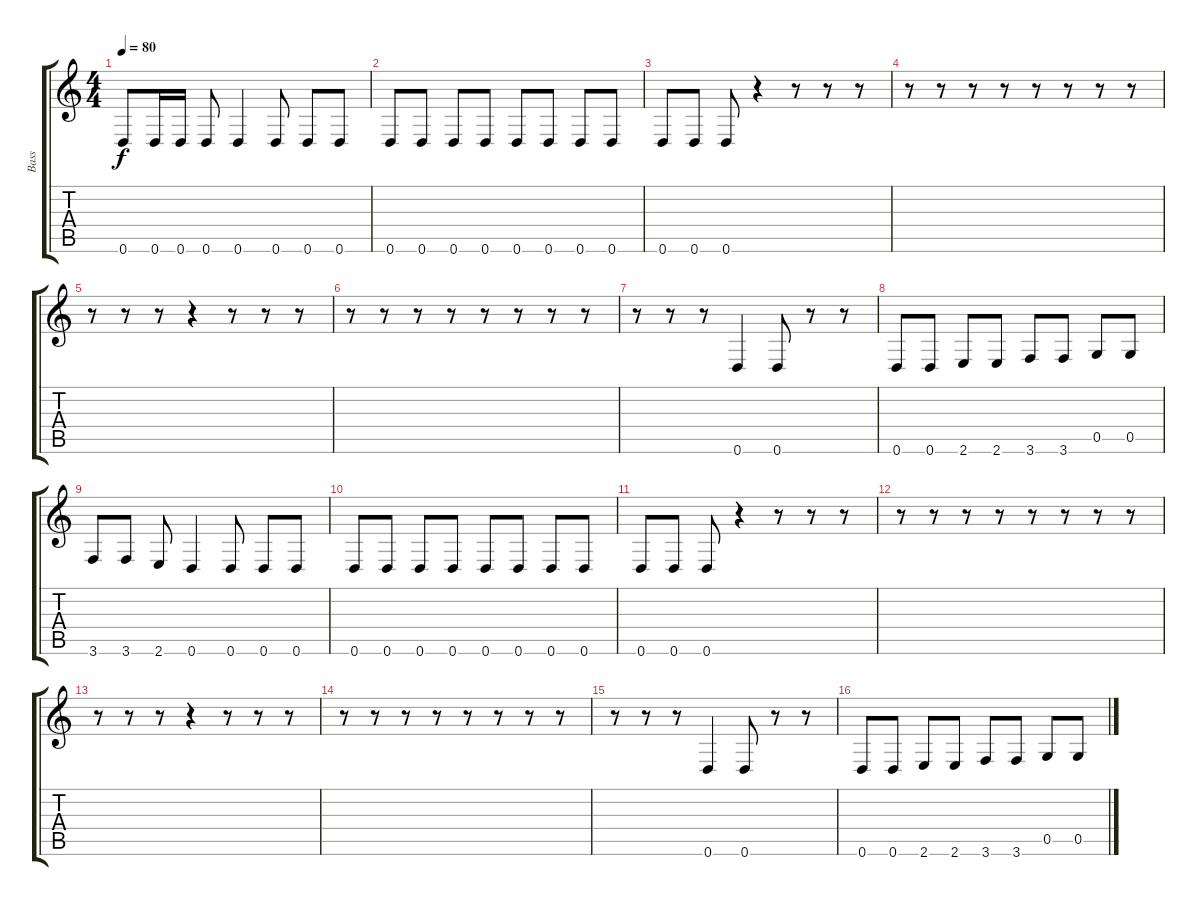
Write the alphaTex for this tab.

\track ("Bass" "Bass") {instrument electricbassfinger}
\staff {score tabs}
\tuning (D4 A3 F3 C3 G2 D2) {hide}
\ts (4 4)
\tempo 80
\clef g2
\ks c
0.6.8{dy f} 0.6.16 0.6.16 0.6.8 0.6.4 0.6.8 0.6.8 0.6.8 |
0.6.8 0.6.8 0.6.8 0.6.8 0.6.8 0.6.8 0.6.8 0.6.8 |
0.6.8 0.6.8 0.6.8 r.4 r.8 r.8 r.8 |
r.8 r.8 r.8 r.8 r.8 r.8 r.8 r.8 |
r.8 r.8 r.8 r.4 r.8 r.8 r.8 |
r.8 r.8 r.8 r.8 r.8 r.8 r.8 r.8 |
r.8 r.8 r.8 0.6.4 0.6.8 r.8 r.8 |
0.6.8 0.6.8 2.6.8 2.6.8 3.6.8 3.6.8 0.5.8 0.5.8 |
3.6.8 3.6.8 2.6.8 0.6.4 0.6.8 0.6.8 0.6.8 |
0.6.8 0.6.8 0.6.8 0.6.8 0.6.8 0.6.8 0.6.8 0.6.8 |
0.6.8 0.6.8 0.6.8 r.4 r.8 r.8 r.8 |
r.8 r.8 r.8 r.8 r.8 r.8 r.8 r.8 |
r.8 r.8 r.8 r.4 r.8 r.8 r.8 |
r.8 r.8 r.8 r.8 r.8 r.8 r.8 r.8 |
r.8 r.8 r.8 0.6.4 0.6.8 r.8 r.8 |
0.6.8 0.6.8 2.6.8 2.6.8 3.6.8 3.6.8 0.5.8 0.5.8
